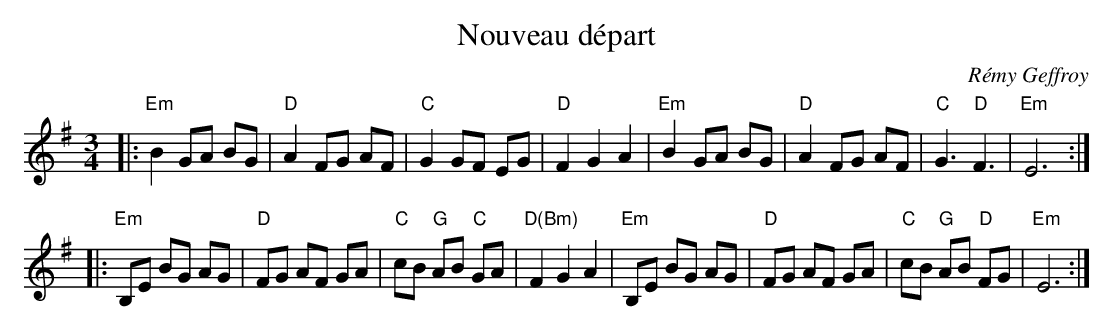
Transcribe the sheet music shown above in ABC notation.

X:1
T: Nouveau d\'epart
C: R\'emy Geffroy
M: 3/4
L: 1/8
K: Em
|:\
"Em"B2 GA BG | "D"A2 FG AF | "C"G2 GF EG | "D"F2 G2 A2 |\
"Em"B2 GA BG | "D"A2 FG AF | "C"G3 "D"F3  | "Em"E6 :|
|:\
"Em"B,E BG AG | "D"FG AF GA | "C"cB "G"AB "C"GA | "D(Bm)"F2 G2 A2 |\
"Em"B,E BG AG | "D"FG AF GA | "C"cB "G"AB "D"FG | "Em"E6 :|
